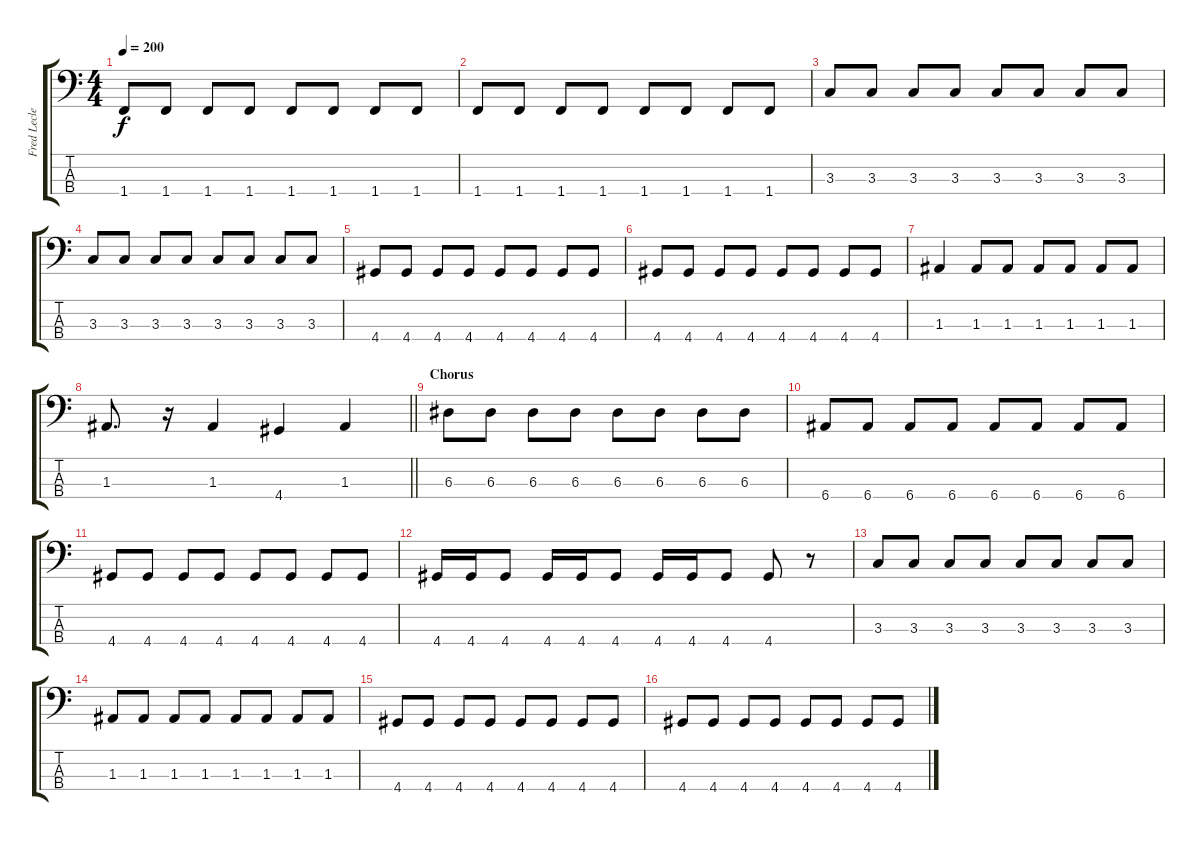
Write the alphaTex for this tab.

\track ("Fred Leclercq" "Fred Lecle") {instrument electricbassfinger}
\staff {score tabs}
\tuning (G2 D2 A1 E1) {hide}
\ts (4 4)
\tempo 200
\clef f4
\ks aminor
1.4.8{dy f} 1.4.8 1.4.8 1.4.8 1.4.8 1.4.8 1.4.8 1.4.8 |
1.4.8 1.4.8 1.4.8 1.4.8 1.4.8 1.4.8 1.4.8 1.4.8 |
3.3.8 3.3.8 3.3.8 3.3.8 3.3.8 3.3.8 3.3.8 3.3.8 |
3.3.8 3.3.8 3.3.8 3.3.8 3.3.8 3.3.8 3.3.8 3.3.8 |
4.4.8 4.4.8 4.4.8 4.4.8 4.4.8 4.4.8 4.4.8 4.4.8 |
4.4.8 4.4.8 4.4.8 4.4.8 4.4.8 4.4.8 4.4.8 4.4.8 |
1.3.4 1.3.8 1.3.8 1.3.8 1.3.8 1.3.8 1.3.8 |
\barLineRight lightlight
1.3.8{d} r.16 1.3.4 4.4.4 1.3.4 |
\section ("" "Chorus")
6.3.8 6.3.8 6.3.8 6.3.8 6.3.8 6.3.8 6.3.8 6.3.8 |
6.4.8 6.4.8 6.4.8 6.4.8 6.4.8 6.4.8 6.4.8 6.4.8 |
4.4.8 4.4.8 4.4.8 4.4.8 4.4.8 4.4.8 4.4.8 4.4.8 |
4.4.16 4.4.16 4.4.8 4.4.16 4.4.16 4.4.8 4.4.16 4.4.16 4.4.8 4.4.8 r.8 |
3.3.8 3.3.8 3.3.8 3.3.8 3.3.8 3.3.8 3.3.8 3.3.8 |
1.3.8 1.3.8 1.3.8 1.3.8 1.3.8 1.3.8 1.3.8 1.3.8 |
4.4.8 4.4.8 4.4.8 4.4.8 4.4.8 4.4.8 4.4.8 4.4.8 |
4.4.8 4.4.8 4.4.8 4.4.8 4.4.8 4.4.8 4.4.8 4.4.8
